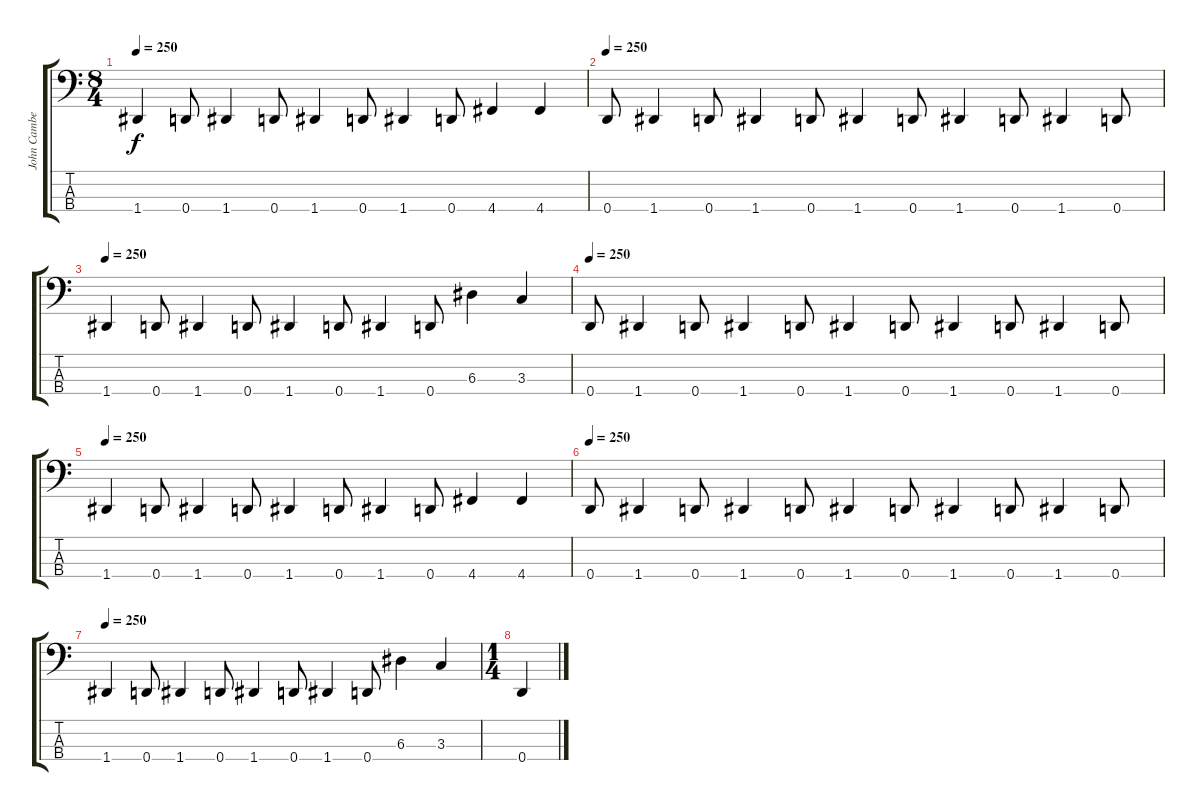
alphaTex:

\track ("John Cambell" "John Cambe") {instrument electricbasspick}
\staff {score tabs}
\tuning (G2 D2 A1 D1) {hide}
\ts (8 4)
\tempo 250
\clef f4
\ks c
1.4.4{dy f} 0.4.8 1.4.4 0.4.8 1.4.4 0.4.8 1.4.4 0.4.8 4.4.4 4.4.4 |
\tempo 250
0.4.8 1.4.4 0.4.8 1.4.4 0.4.8 1.4.4 0.4.8 1.4.4 0.4.8 1.4.4 0.4.8 |
\tempo 250
1.4.4 0.4.8 1.4.4 0.4.8 1.4.4 0.4.8 1.4.4 0.4.8 6.3.4 3.3.4 |
\tempo 250
0.4.8 1.4.4 0.4.8 1.4.4 0.4.8 1.4.4 0.4.8 1.4.4 0.4.8 1.4.4 0.4.8 |
\tempo 250
1.4.4 0.4.8 1.4.4 0.4.8 1.4.4 0.4.8 1.4.4 0.4.8 4.4.4 4.4.4 |
\tempo 250
0.4.8 1.4.4 0.4.8 1.4.4 0.4.8 1.4.4 0.4.8 1.4.4 0.4.8 1.4.4 0.4.8 |
\tempo 250
1.4.4 0.4.8 1.4.4 0.4.8 1.4.4 0.4.8 1.4.4 0.4.8 6.3.4 3.3.4 |
\ts (1 4)
0.4.4
